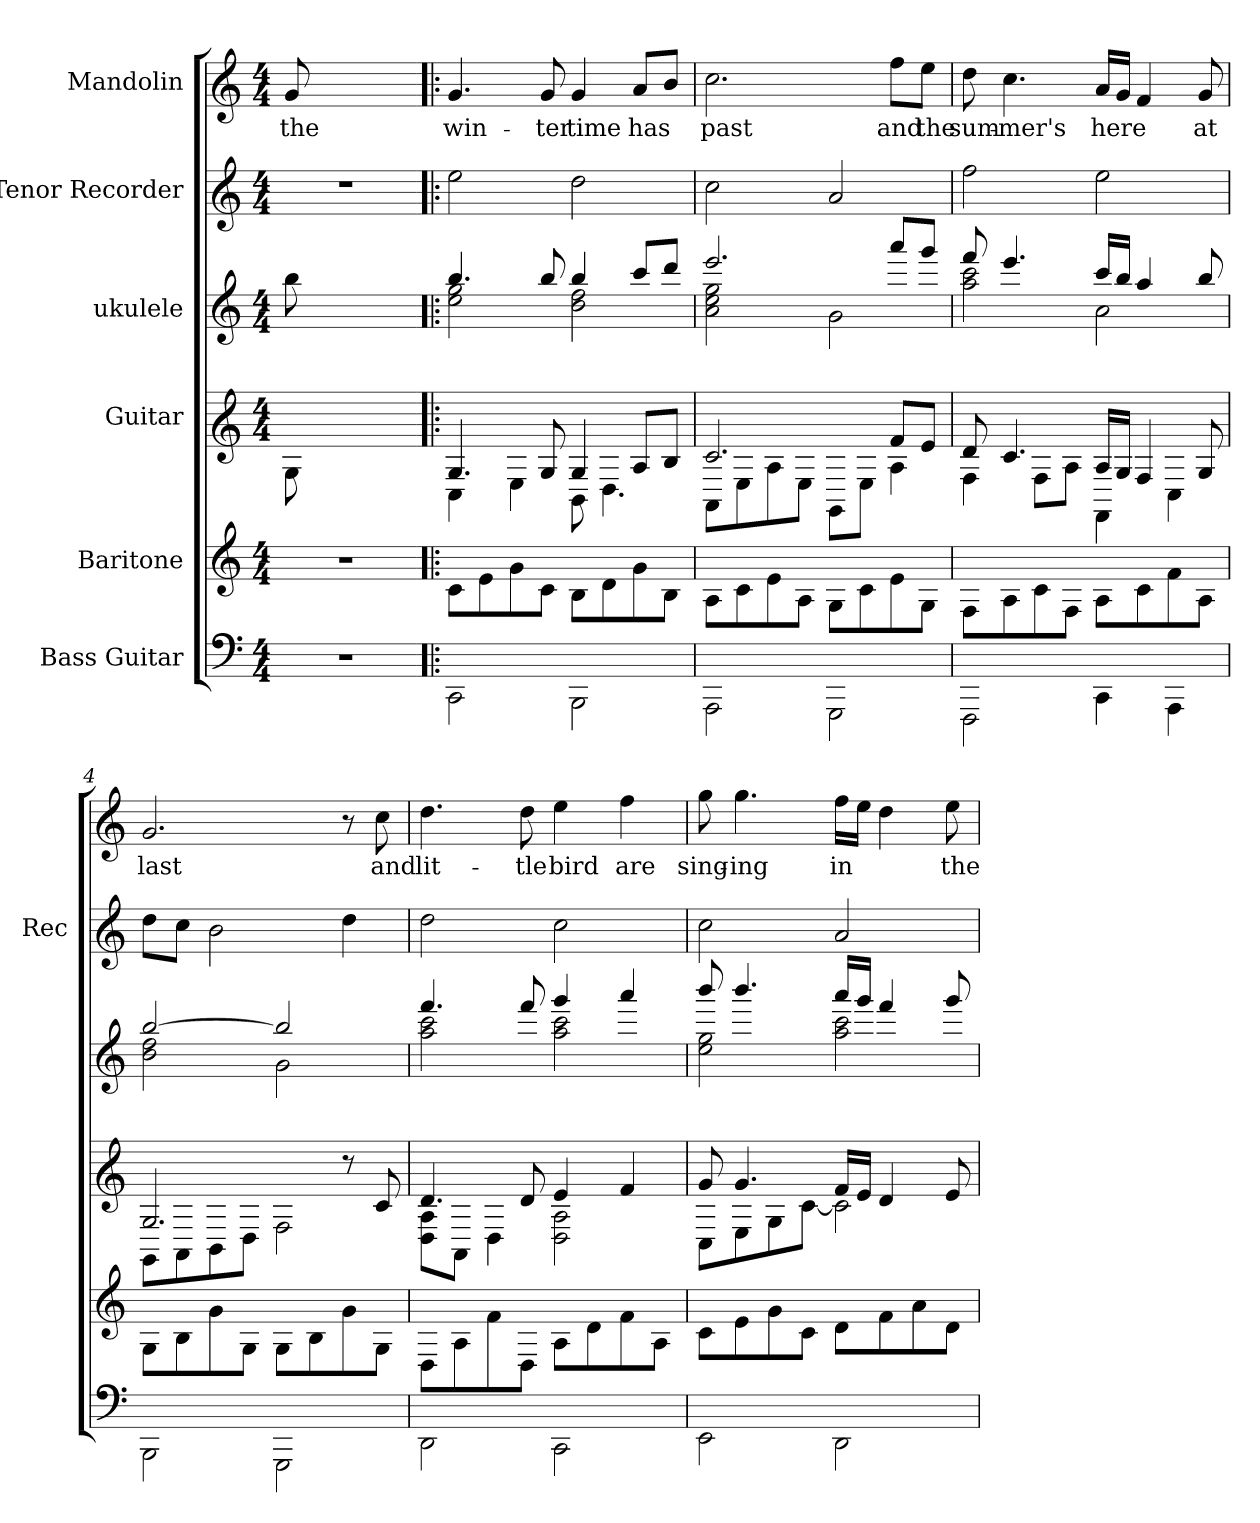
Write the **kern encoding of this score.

**kern	**kern	**kern	**kern	**kern	**kern	**text
*part6	*part5	*part4	*part3	*part2	*part1	*part1
*staff6	*staff5	*staff4	*staff3	*staff2	*staff1	*staff1
*I"Bass Guitar	*I"Baritone	*I"Guitar	*I"ukulele	*I"Tenor Recorder	*I"Mandolin	*
*	*	*	*	*I'Rec	*	*
*stria4	*stria4	*stria6	*stria4	*	*	*
*	*	*	*	*clefG2	*clefG2	*
*	*	*	*ITrd7c12	*	*	*
*k[]	*k[]	*k[]	*k[]	*k[]	*k[]	*
*M4/4	*M4/4	*M4/4	*M4/4	*M4/4	*M4/4	*
=	=	=	=	=	=	=
!	!	!	!	!	!	!LO:LY:b
1r	1r	8Gi\	8gj\	1r	8gZ/	the
.	.	2..ryy	2..ryy	.	2..ryy	.
=1!|:	=1!|:	=1!|:	=1!|:	=1!|:	=1!|:	=1!|:
*stria4	*stria4	*stria6	*stria4	*	*	*
*	*	*^	*^	*	*	*
!	!	!	!	!	!	!	!	!LO:LY:b
2CC\	8cV\L	4.Gi/	4Ci\	4.gj/	2c\ 2e\	2ee\	4.gZ/	win-
.	8eV\	.	.	.	.	.	.	.
.	8gV\	.	4Ei\	.	.	.	.	.
!	!	!	!	!	!	!	!	!LO:LY:b
.	8cV\J	8Gi/	.	8gj/	.	.	8gZ/	-ter
!	!	!	!	!	!	!	!	!LO:LY:b
2BBB\	8BV\L	4Gi/	8BBi\	4gj/	2B\ 2d\	2dd\	4gZ/	time
.	8dV\	.	4.Di\	.	.	.	.	.
!	!	!	!	!	!	!	!	!LO:LY:b
.	8gV\	8Ai/L	.	8aj/L	.	.	8aZ/L	has
.	8BV\J	8Bi/J	.	8bj/J	.	.	8bZ/J	.
=2	=2	=2	=2	=2	=2	=2	=2	=2
!	!	!	!	!	!	!	!	!LO:LY:b
2AAA\	8AV\L	2.ci/	8AAi\L	2.ccj/	2A\ 2c\ 2e\	2cc\	2.ccZ\	past
.	8cV\	.	8Ei\	.	.	.	.	.
.	8eV\	.	8Ai\	.	.	.	.	.
.	8AV\J	.	8Ei\J	.	.	.	.	.
2GGG\	8GV\L	.	8GGi\L	.	2G\	2a/	.	.
.	8cV\	.	8Ei\J	.	.	.	.	.
!	!	!	!	!	!	!	!	!LO:LY:b
.	8eV\	8fi/L	4Ai\	8ffj/L	.	.	8ffZ\L	and
!	!	!	!	!	!	!	!	!LO:LY:b
.	8GV\J	8ei/J	.	8eej/J	.	.	8eeZ\J	the
=3	=3	=3	=3	=3	=3	=3	=3	=3
!	!	!	!	!	!	!	!	!LO:LY:b
2FFF\	8FV\L	8di/	4Fi\	8ddj/	2f\ 2a\	2ff\	8ddZ\	sum-
!	!	!	!	!	!	!	!	!LO:LY:b
.	8AV\	4.ci/	.	4.ccj/	.	.	4.ccZ\	-mer's
.	8cV\	.	8Fi\L	.	.	.	.	.
.	8FV\J	.	8Ai\J	.	.	.	.	.
!	!	!	!	!	!	!	!	!LO:LY:b
4CC\	8AV\L	16Ai/LL	4FFi\	16aj/LL	2A\	2ee\	16aZ/LL	here
.	.	16Gi/JJ	.	16gj/JJ	.	.	16gZ/JJ	.
.	8cV\	4Fi/	.	4fj/	.	.	4fZ/	.
4AAA\	8fV\	.	4Ci\	.	.	.	.	.
!	!	!	!	!	!	!	!	!LO:LY:b
.	8AV\J	8Gi/	.	8gj/	.	.	8gZ/	at
!!LO:LB:g=z
=4	=4	=4	=4	=4	=4	=4	=4	=4
!	!	!	!	!	!	!	!	!LO:LY:b
2BBB\	8GV\L	2.Gi/	8GGi\L	[2g/	2B\ 2d\	8dd\L	2.gZ/	last
.	8BV\	.	8AAi\	.	.	8cc\J	.	.
.	8gV\	.	8BBi\	.	.	2b\	.	.
.	8GV\J	.	8Di\J	.	.	.	.	.
2GGG\	8GV\L	.	2Fi\	2g/]	2G\	.	.	.
.	8BV\	.	.	.	.	.	.	.
.	8gV\	8r	.	.	.	4dd\	8r	.
!	!	!	!	!	!	!	!	!LO:LY:b
.	8GV\J	8ci/	.	.	.	.	8ccZ\	and
=5	=5	=5	=5	=5	=5	=5	=5	=5
!	!	!	!	!	!	!	!	!LO:LY:b
2DD\	8DV\L	4.di/	8Di\ 8Ai\L	4.ddj/	2f\ 2a\	2dd\	4.ddZ\	lit-
.	8AV\	.	8AAi\J	.	.	.	.	.
.	8fV\	.	4Di\	.	.	.	.	.
!	!	!	!	!	!	!	!	!LO:LY:b
.	8DV\J	8di/	.	8ddj/	.	.	8ddZ\	-tle
!	!	!	!	!	!	!	!	!LO:LY:b
2CC\	8AV\L	4ei/	2Di\ 2Ai\	4eej/	2f\ 2a\	2cc\	4eeZ\	bird
.	8dV\	.	.	.	.	.	.	.
!	!	!	!	!	!	!	!	!LO:LY:b
.	8fV\	4fi/	.	4ffj/	.	.	4ffZ\	are
.	8AV\J	.	.	.	.	.	.	.
=6	=6	=6	=6	=6	=6	=6	=6	=6
!	!	!	!	!	!	!	!	!LO:LY:b
2EE\	8cV\L	8gi/	8Ci\L	8ggj/	2c\ 2e\	2cc\	8ggZ\	sing-
!	!	!	!	!	!	!	!	!LO:LY:b
.	8eV\	4.gi/	8Ei\	4.ggj/	.	.	4.ggZ\	-ing
.	8gV\	.	8Gi\	.	.	.	.	.
.	8cV\J	.	[8ci\J	.	.	.	.	.
!	!	!	!	!	!	!	!	!LO:LY:b
2DD\	8dV\L	16fi/LL	2ci\]	16ffj/LL	2f\ 2a\	2a/	16ffZ\LL	in
.	.	16ei/JJ	.	16eej/JJ	.	.	16eeZ\JJ	.
.	8fV\	4di/	.	4ddj/	.	.	4ddZ\	.
.	8aV\	.	.	.	.	.	.	.
!	!	!	!	!	!	!	!	!LO:LY:b
.	8dV\J	8ei/	.	8eej/	.	.	8eeZ\	the
*	*	*v	*v	*	*	*	*	*
*	*	*	*v	*v	*	*	*
=	=	=	=	=	=	=
*-	*-	*-	*-	*-	*-	*-
